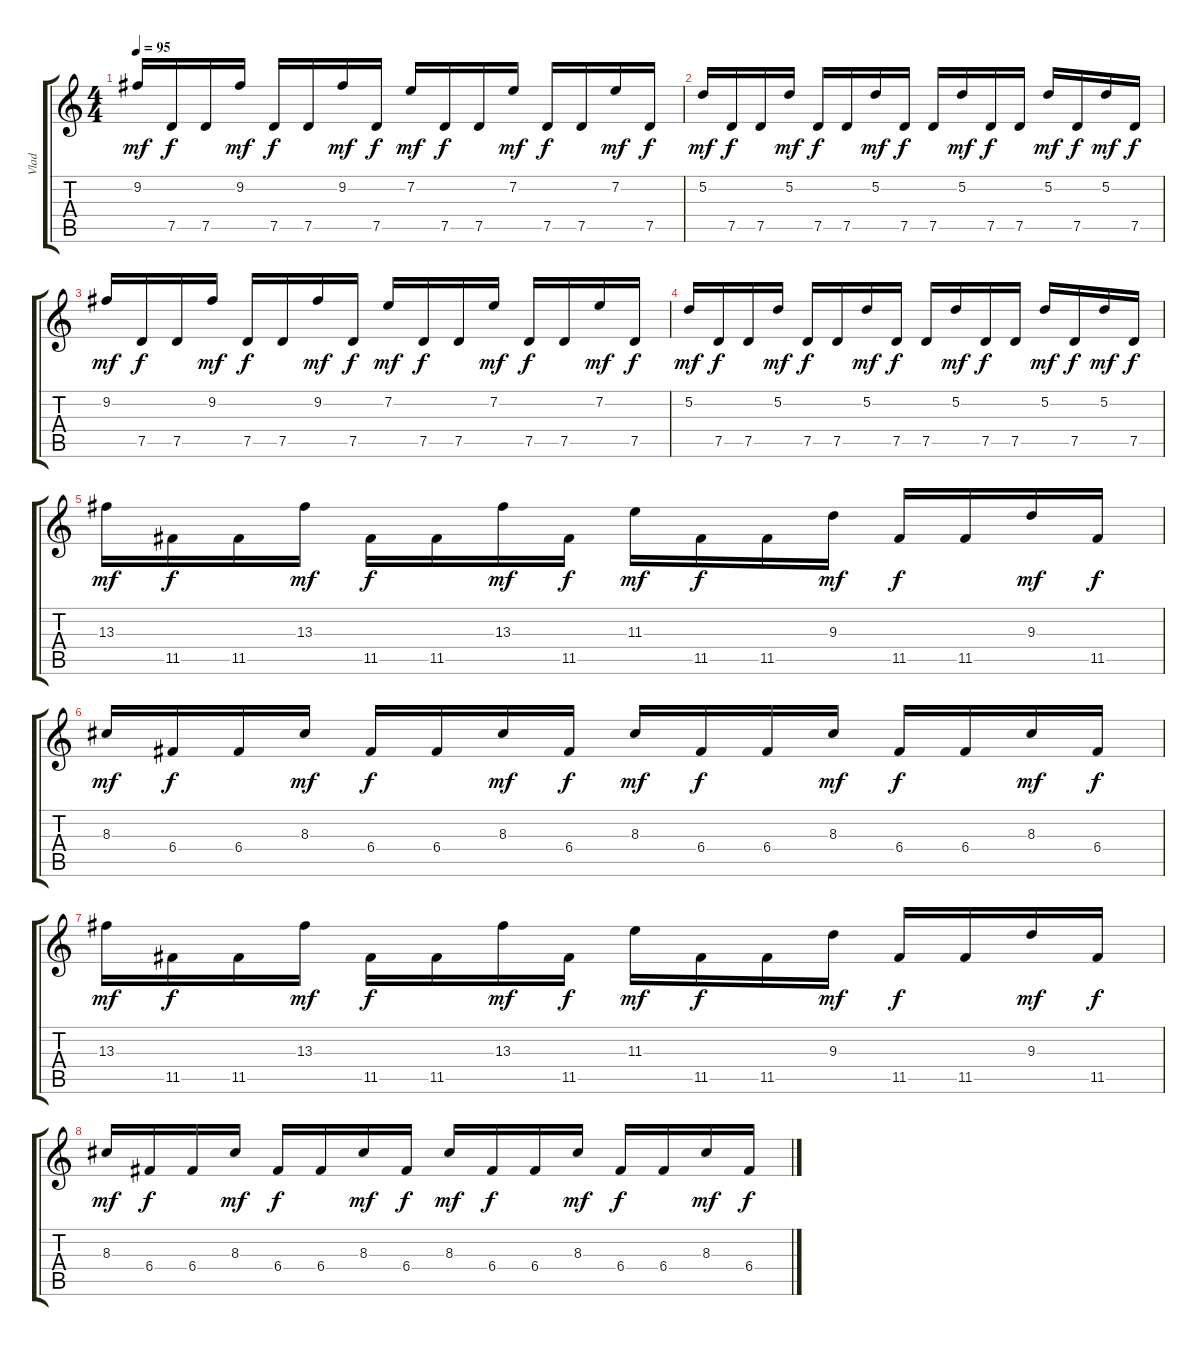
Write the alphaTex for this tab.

\track ("Vlad" "Vlad") {instrument distortionguitar}
\staff {score tabs}
\tuning (D4 A3 F3 C3 G2 D2) {hide}
\ts (4 4)
\tempo 95
\clef g2
\ks c
9.2.16{dy mf} 7.5.16{dy f} 7.5.16 9.2.16{dy mf} 7.5.16{dy f} 7.5.16 9.2.16{dy mf} 7.5.16{dy f} 7.2.16{dy mf} 7.5.16{dy f} 7.5.16 7.2.16{dy mf} 7.5.16{dy f} 7.5.16 7.2.16{dy mf} 7.5.16{dy f} |
5.2.16{dy mf} 7.5.16{dy f} 7.5.16 5.2.16{dy mf} 7.5.16{dy f} 7.5.16 5.2.16{dy mf} 7.5.16{dy f} 7.5.16 5.2.16{dy mf} 7.5.16{dy f} 7.5.16 5.2.16{dy mf} 7.5.16{dy f} 5.2.16{dy mf} 7.5.16{dy f} |
9.2.16{dy mf} 7.5.16{dy f} 7.5.16 9.2.16{dy mf} 7.5.16{dy f} 7.5.16 9.2.16{dy mf} 7.5.16{dy f} 7.2.16{dy mf} 7.5.16{dy f} 7.5.16 7.2.16{dy mf} 7.5.16{dy f} 7.5.16 7.2.16{dy mf} 7.5.16{dy f} |
5.2.16{dy mf} 7.5.16{dy f} 7.5.16 5.2.16{dy mf} 7.5.16{dy f} 7.5.16 5.2.16{dy mf} 7.5.16{dy f} 7.5.16 5.2.16{dy mf} 7.5.16{dy f} 7.5.16 5.2.16{dy mf} 7.5.16{dy f} 5.2.16{dy mf} 7.5.16{dy f} |
13.3.16{dy mf volume 11 balance 8} 11.5.16{dy f} 11.5.16 13.3.16{dy mf} 11.5.16{dy f} 11.5.16 13.3.16{dy mf} 11.5.16{dy f} 11.3.16{dy mf} 11.5.16{dy f} 11.5.16 9.3.16{dy mf} 11.5.16{dy f} 11.5.16 9.3.16{dy mf} 11.5.16{dy f} |
8.3.16{dy mf} 6.4.16{dy f} 6.4.16 8.3.16{dy mf} 6.4.16{dy f} 6.4.16 8.3.16{dy mf} 6.4.16{dy f} 8.3.16{dy mf} 6.4.16{dy f} 6.4.16 8.3.16{dy mf} 6.4.16{dy f} 6.4.16 8.3.16{dy mf} 6.4.16{dy f} |
13.3.16{dy mf} 11.5.16{dy f} 11.5.16 13.3.16{dy mf} 11.5.16{dy f} 11.5.16 13.3.16{dy mf} 11.5.16{dy f} 11.3.16{dy mf} 11.5.16{dy f} 11.5.16 9.3.16{dy mf} 11.5.16{dy f} 11.5.16 9.3.16{dy mf} 11.5.16{dy f} |
8.3.16{dy mf} 6.4.16{dy f} 6.4.16 8.3.16{dy mf} 6.4.16{dy f} 6.4.16 8.3.16{dy mf} 6.4.16{dy f} 8.3.16{dy mf} 6.4.16{dy f} 6.4.16 8.3.16{dy mf} 6.4.16{dy f} 6.4.16 8.3.16{dy mf} 6.4.16{dy f}
